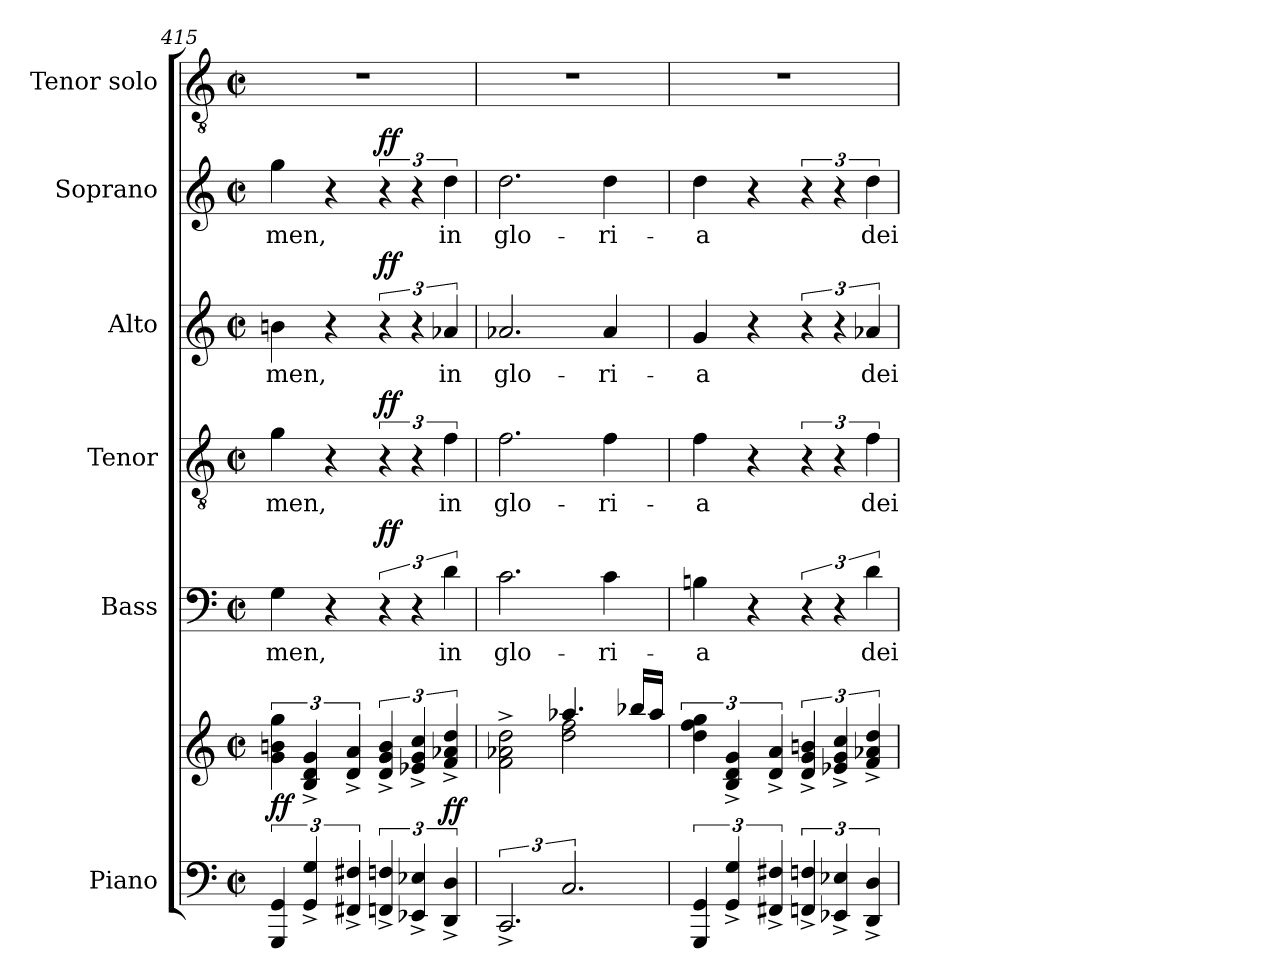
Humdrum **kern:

**kern	**kern	**dynam	**kern	**text	**dynam	**kern	**text	**dynam	**kern	**text	**dynam	**kern	**text	**dynam	**kern
*part6	*part6	*part6	*part5	*part5	*part5	*part4	*part4	*part4	*part3	*part3	*part3	*part2	*part2	*part2	*part1
*staff7	*staff6	*staff6/7	*staff5	*staff5	*staff5	*staff4	*staff4	*staff4	*staff3	*staff3	*staff3	*staff2	*staff2	*staff2	*staff1
*I"Piano	*	*	*I"Bass	*	*	*I"Tenor	*	*	*I"Alto	*	*	*I"Soprano	*	*	*I"Tenor solo
*I'Pno.	*	*	*I'B.	*	*	*I'T.	*	*	*I'A.	*	*	*I'S.	*	*	*I'T.s
*clefF4	*clefG2	*	*clefF4	*	*	*clefGv2	*	*	*clefG2	*	*	*clefG2	*	*	*clefGv2
*k[]	*k[]	*	*k[]	*	*	*k[]	*	*	*k[]	*	*	*k[]	*	*	*k[]
*M2/2	*M2/2	*	*M2/2	*	*	*M2/2	*	*	*M2/2	*	*	*M2/2	*	*	*M2/2
*met(c|)	*met(c|)	*	*met(c|)	*	*	*met(c|)	*	*	*met(c|)	*	*	*met(c|)	*	*	*met(c|)
=415	=415	=415	=415	=415	=415	=415	=415	=415	=415	=415	=415	=415	=415	=415	=415
!	!	!LO:DY:a=2	!	!LO:LY:b	!	!	!LO:LY:b	!	!	!LO:LY:b	!	!	!LO:LY:b	!	!
6GGG/ 6GG/	6g\ 6bn\ 6gg\	ff	4G\	-men,	.	4g\	-men,	.	4bn\	-men,	.	4gg\	-men,	.	1r
6GG/^ 6G/^	6B/^ 6d/^ 6g/^	.	.	.	.	.	.	.	.	.	.	.	.	.	.
.	.	.	4r	.	.	4r	.	.	4r	.	.	4r	.	.	.
6FF#X/^ 6F#X/^	6d/^ 6a/^	.	.	.	.	.	.	.	.	.	.	.	.	.	.
!	!	!	!	!	!LO:DY:a	!	!	!LO:DY:a	!	!	!LO:DY:a	!	!	!LO:DY:a	!
6FFn/^ 6Fn/^	6d/^ 6g/^ 6b/^	.	6r	.	ff	6r	.	ff	6r	.	ff	6r	.	ff	.
6EE-X/^ 6E-X/^	6e-X/^ 6g/^ 6cc/^	.	6r	.	.	6r	.	.	6r	.	.	6r	.	.	.
!	!	!LO:DY:a=2	!	!LO:LY:b	!	!	!LO:LY:b	!	!	!LO:LY:b	!	!	!LO:LY:b	!	!
6DD/^ 6D/^	6f/^ 6a-X/^ 6dd/^	ff	6d\	in	.	6f\	in	.	6a-X/	in	.	6dd\	in	.	.
=416	=416	=416	=416	=416	=416	=416	=416	=416	=416	=416	=416	=416	=416	=416	=416
*	*^	*	*	*	*	*	*	*	*	*	*	*	*	*	*
!	!	!	!	!	!LO:LY:b	!	!	!LO:LY:b	!	!	!LO:LY:b	!	!	!LO:LY:b	!	!
3.CC^	2ryy	2f\^ 2a-X\^ 2dd\^	.	2.c\	glo-	.	2.f\	glo-	.	2.a-X/	glo-	.	2.dd\	glo-	.	1r
3.C	4.aa-X/	2dd\ 2ff\	.	.	.	.	.	.	.	.	.	.	.	.	.	.
!	!	!	!	!	!LO:LY:b	!	!	!LO:LY:b	!	!	!LO:LY:b	!	!	!LO:LY:b	!	!
.	.	.	.	4c\	-ri-	.	4f\	-ri-	.	4a-/	-ri-	.	4dd\	-ri-	.	.
.	16bb-X/LL	.	.	.	.	.	.	.	.	.	.	.	.	.	.	.
.	16aa-/JJ	.	.	.	.	.	.	.	.	.	.	.	.	.	.	.
*	*v	*v	*	*	*	*	*	*	*	*	*	*	*	*	*	*
=417	=417	=417	=417	=417	=417	=417	=417	=417	=417	=417	=417	=417	=417	=417	=417
!	!	!	!	!LO:LY:b	!	!	!LO:LY:b	!	!	!LO:LY:b	!	!	!LO:LY:b	!	!
6GGG/ 6GG/	6dd\ 6ff\ 6gg\	.	4Bn\	-a	.	4f\	-a	.	4g/	-a	.	4dd\	-a	.	1r
6GG/^ 6G/^	6B/^ 6d/^ 6g/^	.	.	.	.	.	.	.	.	.	.	.	.	.	.
.	.	.	4r	.	.	4r	.	.	4r	.	.	4r	.	.	.
6FF#X/^ 6F#X/^	6d/^ 6a/^	.	.	.	.	.	.	.	.	.	.	.	.	.	.
6FFn/^ 6Fn/^	6d/^ 6g/^ 6bn/^	.	6r	.	.	6r	.	.	6r	.	.	6r	.	.	.
6EE-X/^ 6E-X/^	6e-X/^ 6g/^ 6cc/^	.	6r	.	.	6r	.	.	6r	.	.	6r	.	.	.
!	!	!	!	!LO:LY:b	!	!	!LO:LY:b	!	!	!LO:LY:b	!	!	!LO:LY:b	!	!
6DD/^ 6D/^	6f/^ 6a-X/^ 6dd/^	.	6d\	dei	.	6f\	dei	.	6a-X/	dei	.	6dd\	dei	.	.
=	=	=	=	=	=	=	=	=	=	=	=	=	=	=	=
*-	*-	*-	*-	*-	*-	*-	*-	*-	*-	*-	*-	*-	*-	*-	*-
